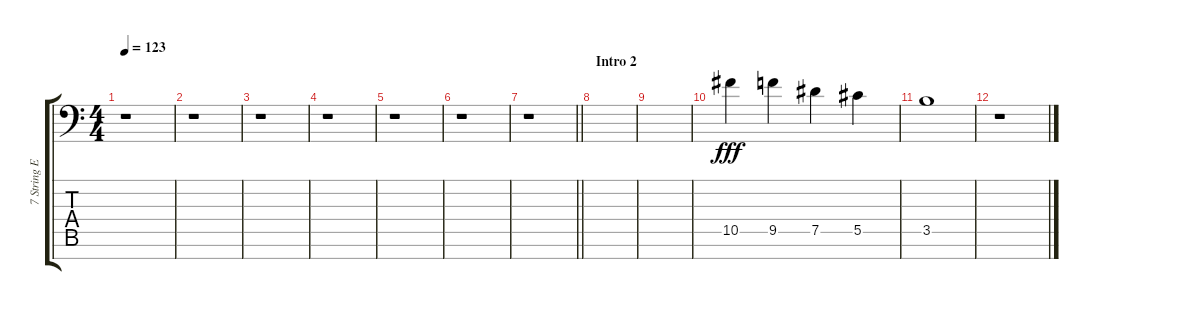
\track ("7 String Electric Guitar" "7 String E") {instrument electricguitarclean}
\staff {score tabs}
\tuning (Eb4 Bb3 Gb3 Db3 Ab2 Eb2 Ab1) {hide}
\ts (4 4)
\tempo 123
\clef f4
\ks c
r.1{dy fff} |
r.1 |
r.1 |
r.1 |
r.1 |
r.1 |
\barLineRight lightlight
r.1 |
\section ("" "Intro 2")
|
|
10.5.4 9.5.4 7.5.4 5.5.4 |
3.5.1 |
r.1
